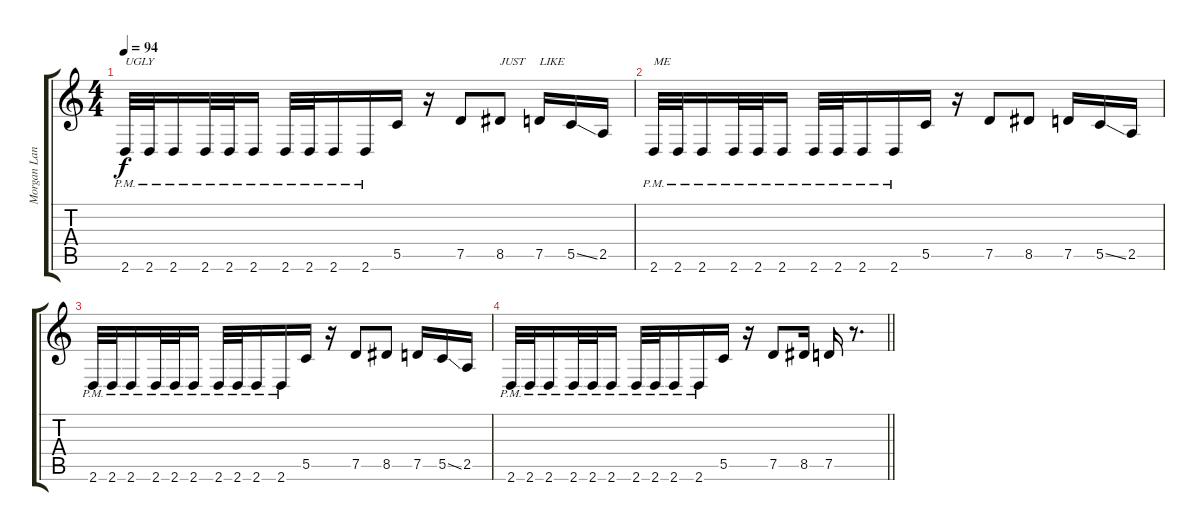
\track ("Morgan Lander" "Morgan Lan") {instrument distortionguitar}
\staff {score tabs}
\tuning (D4 A3 F3 C3 G2 C2) {hide}
\ts (4 4)
\tempo 94
\clef g2
\ks c
2.6{pm}.32{txt "UGLY" dy f} 2.6{pm}.32 2.6{pm}.16 2.6{pm}.32 2.6{pm}.32 2.6{pm}.16 2.6{pm}.32 2.6{pm}.32 2.6{pm}.16 2.6{pm}.16 5.5.16 r.16 7.5.8 8.5.8{txt "JUST"} 7.5.16{txt "LIKE"} 5.5{ss}.16 2.5.16 |
2.6{pm}.32{txt "ME"} 2.6{pm}.32 2.6{pm}.16 2.6{pm}.32 2.6{pm}.32 2.6{pm}.16 2.6{pm}.32 2.6{pm}.32 2.6{pm}.16 2.6{pm}.16 5.5.16 r.16 7.5.8 8.5.8 7.5.16 5.5{ss}.16 2.5.16 |
2.6{pm}.32 2.6{pm}.32 2.6{pm}.16 2.6{pm}.32 2.6{pm}.32 2.6{pm}.16 2.6{pm}.32 2.6{pm}.32 2.6{pm}.16 2.6{pm}.16 5.5.16 r.16 7.5.8 8.5.8 7.5.16 5.5{ss}.16 2.5.16 |
\barLineRight lightlight
2.6{pm}.32 2.6{pm}.32 2.6{pm}.16 2.6{pm}.32 2.6{pm}.32 2.6{pm}.16 2.6{pm}.32 2.6{pm}.32 2.6{pm}.16 2.6{pm}.16 5.5.16 r.16 7.5.8 8.5.16 7.5.16 r.8{d}
